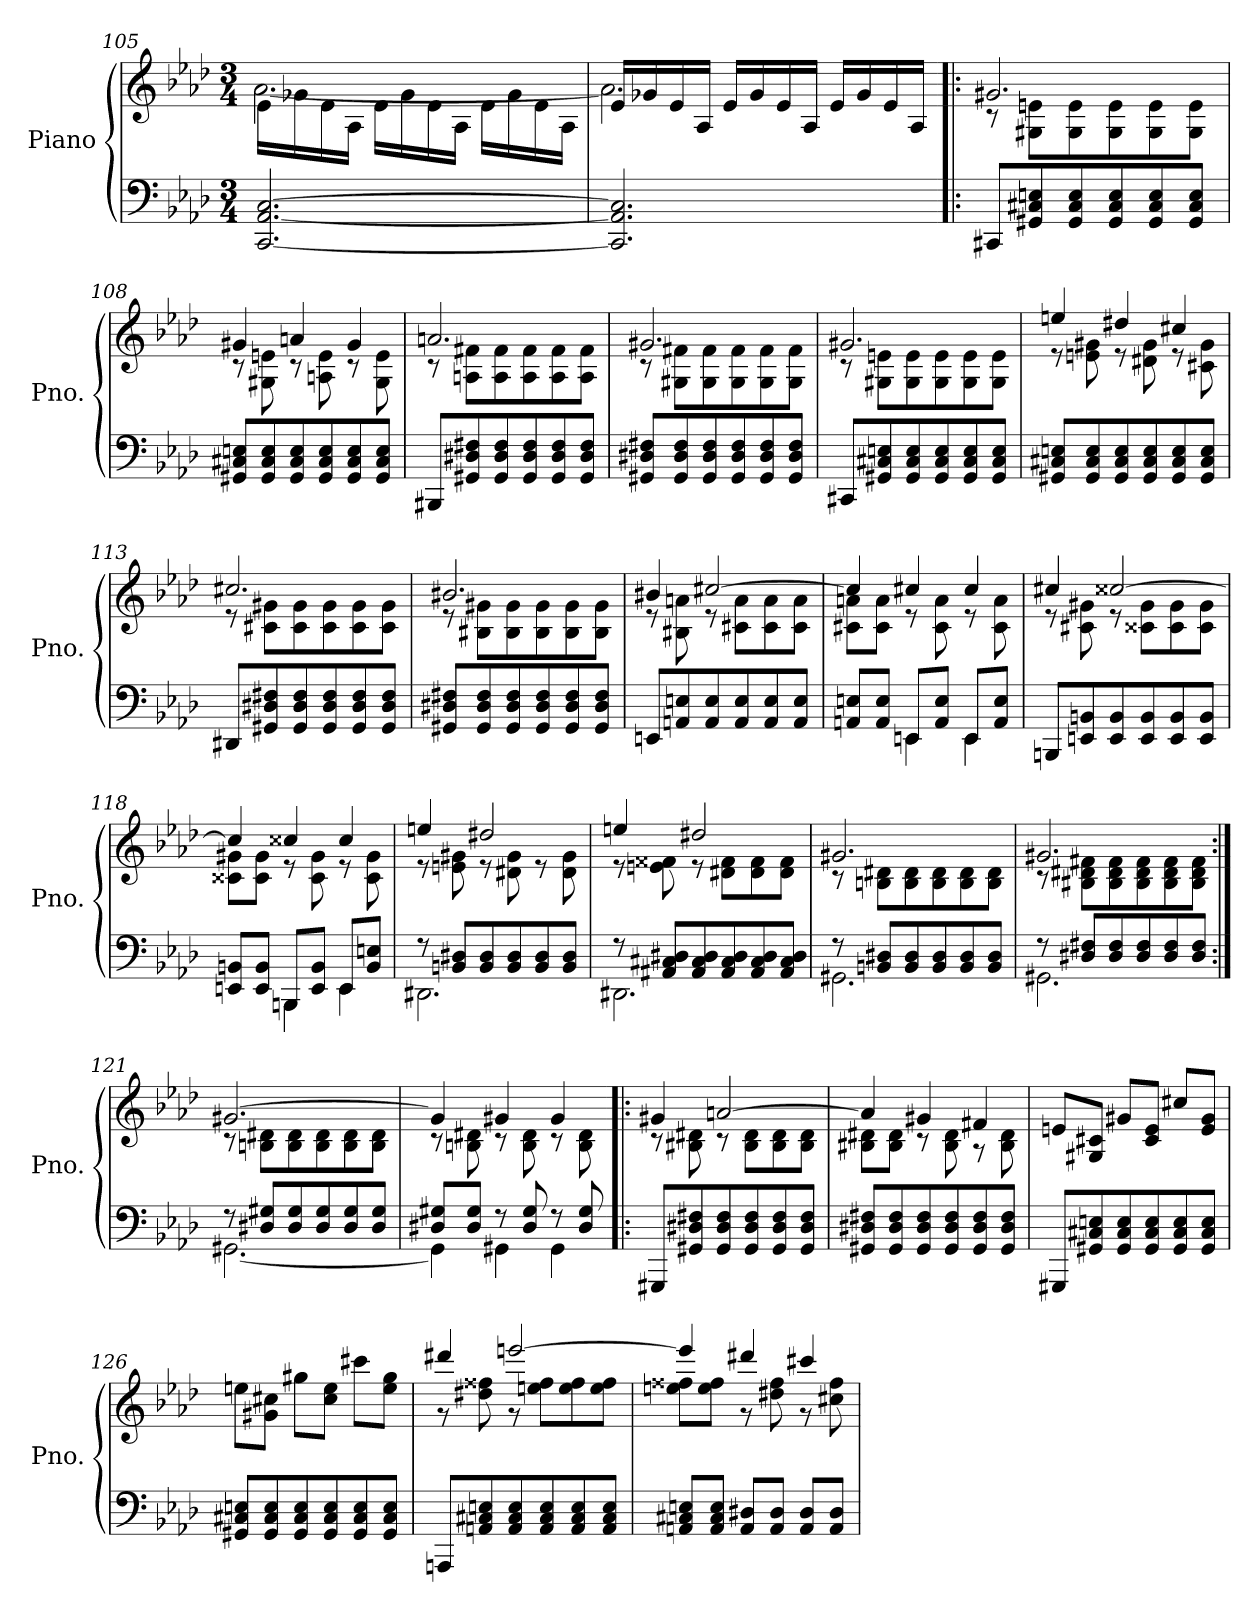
**kern	**kern
*part1	*part1
*staff2	*staff1
*I"Piano	*
*I'Pno.	*
*clefF4	*clefG2
*k[b-e-a-d-]	*k[b-e-a-d-]
*M3/4	*M3/4
=105	=105
*	*^
[2.CC/ [2.AA-/ [2.C/	16e-\LL	[2.a-\
.	16g-X\	.
.	16e-\	.
.	16A-\JJ	.
.	16e-\LL	.
.	16g-\	.
.	16e-\	.
.	16A-\JJ	.
.	16e-\LL	.
.	16g-\	.
.	16e-\	.
.	16A-\JJ	.
!!LO:PB:g=z	!!
=106	=106	=106
2.CC/] 2.AA-/] 2.C/]	16e-/LL	2.a-\]
.	16g-X/	.
.	16e-/	.
.	16A-/JJ	.
.	16e-/LL	.
.	16g-/	.
.	16e-/	.
.	16A-/JJ	.
.	16e-/LL	.
.	16g-/	.
.	16e-/	.
.	16A-/JJ	.
=107!|:	=107!|:	=107!|:
8CC#X/L	2.g#X/	8r
8GG#X/ 8C#X/ 8En/	.	8G#X\ 8en\L
8GG#/ 8C#/ 8E/	.	8G#\ 8e\
8GG#/ 8C#/ 8E/	.	8G#\ 8e\
8GG#/ 8C#/ 8E/	.	8G#\ 8e\
8GG#/ 8C#/ 8E/J	.	8G#\ 8e\J
=108	=108	=108
8GG#X/ 8C#X/ 8En/L	4g#X/	8r
8GG#/ 8C#/ 8E/	.	8G#X\ 8en\
8GG#/ 8C#/ 8E/	4an/	8r
8GG#/ 8C#/ 8E/	.	8An\ 8e\
8GG#/ 8C#/ 8E/	4g#/	8r
8GG#/ 8C#/ 8E/J	.	8G#\ 8e\
=109	=109	=109
8BBB#X/L	2.an/	8r
8GG#X/ 8D#X/ 8F#X/	.	8An\ 8f#X\L
8GG#/ 8D#/ 8F#/	.	8A\ 8f#\
8GG#/ 8D#/ 8F#/	.	8A\ 8f#\
8GG#/ 8D#/ 8F#/	.	8A\ 8f#\
8GG#/ 8D#/ 8F#/J	.	8A\ 8f#\J
!!LO:LB:g=z	!!
=110	=110	=110
8GG#X/ 8D#X/ 8F#X/L	2.g#X/	8r
8GG#/ 8D#/ 8F#/	.	8G#X\ 8f#X\L
8GG#/ 8D#/ 8F#/	.	8G#\ 8f#\
8GG#/ 8D#/ 8F#/	.	8G#\ 8f#\
8GG#/ 8D#/ 8F#/	.	8G#\ 8f#\
8GG#/ 8D#/ 8F#/J	.	8G#\ 8f#\J
=111	=111	=111
8CC#X/L	2.g#X/	8r
8GG#X/ 8C#X/ 8En/	.	8G#X\ 8en\L
8GG#/ 8C#/ 8E/	.	8G#\ 8e\
8GG#/ 8C#/ 8E/	.	8G#\ 8e\
8GG#/ 8C#/ 8E/	.	8G#\ 8e\
8GG#/ 8C#/ 8E/J	.	8G#\ 8e\J
=112	=112	=112
8GG#X/ 8C#X/ 8En/L	4een/	8r
8GG#/ 8C#/ 8E/	.	8en\ 8g#X\
8GG#/ 8C#/ 8E/	4dd#X/	8r
8GG#/ 8C#/ 8E/	.	8d#X\ 8g#\
8GG#/ 8C#/ 8E/	4cc#X/	8r
8GG#/ 8C#/ 8E/J	.	8c#X\ 8g#\
=113	=113	=113
8DD#X/L	2.cc#X/	8r
8GG#X/ 8D#X/ 8F#X/	.	8c#X\ 8g#X\L
8GG#/ 8D#/ 8F#/	.	8c#\ 8g#\
8GG#/ 8D#/ 8F#/	.	8c#\ 8g#\
8GG#/ 8D#/ 8F#/	.	8c#\ 8g#\
8GG#/ 8D#/ 8F#/J	.	8c#\ 8g#\J
!!LO:LB:g=z	!!
=114	=114	=114
8GG#X/ 8D#X/ 8F#X/L	2.b#X/	8r
8GG#/ 8D#/ 8F#/	.	8B#X\ 8g#X\L
8GG#/ 8D#/ 8F#/	.	8B#\ 8g#\
8GG#/ 8D#/ 8F#/	.	8B#\ 8g#\
8GG#/ 8D#/ 8F#/	.	8B#\ 8g#\
8GG#/ 8D#/ 8F#/J	.	8B#\ 8g#\J
=115	=115	=115
8EEn/L	4b#X/	8r
8AAn/ 8En/	.	8B#X\ 8an\
8AA/ 8E/	[2cc#X/	8r
8AA/ 8E/	.	8c#X\ 8a\L
8AA/ 8E/	.	8c#\ 8a\
8AA/ 8E/J	.	8c#\ 8a\J
=116	=116	=116
*^	*	*
8AAn/ 8En/L	4ryy	4cc#/]	8c#X\ 8an\L
8AA/ 8E/J	.	.	8c#\ 8a\J
8EEn/L	4EE\	4cc#X/	8r
8AA/ 8E/J	.	.	8c#\ 8a\
8EE/L	4EE\	4cc#/	8r
8AA/ 8E/J	.	.	8c#\ 8a\
*v	*v	*	*
=117	=117	=117
8BBBn/L	4cc#X/	8r
8EEn/ 8BBn/	.	8c#X\ 8g#X\
8EE/ 8BB/	[2cc##X/	8r
8EE/ 8BB/	.	8c##X\ 8g#\L
8EE/ 8BB/	.	8c##\ 8g#\
8EE/ 8BB/J	.	8c##\ 8g#\J
=118	=118	=118
*^	*	*
8EEn/ 8BBn/L	4ryy	4cc##/]	8c##X\ 8g#X\L
8EE/ 8BB/J	.	.	8c##\ 8g#\J
8BBBn/L	4BBB\	4cc##X/	8r
8EE/ 8BB/J	.	.	8c##\ 8g#\
8EE/L	4EE\	4cc##/	8r
8BB/ 8En/J	.	.	8c##\ 8g#\
!!LO:LB:g=z	!!
=119	=119	=119	=119
8r	2.DD#X\	4een/	8r
8BBn/ 8D#X/L	.	.	8en\ 8g#X\
8BB/ 8D#/	.	2dd#X/	8r
8BB/ 8D#/	.	.	8d#X\ 8g#\
8BB/ 8D#/	.	.	8r
8BB/ 8D#/J	.	.	8d#\ 8g#\
=120	=120	=120	=120
8r	2.DD#X\	4een/	8r
8AA#X/ 8C#X/ 8D#X/L	.	.	8en\ 8f##X\
8AA#/ 8C#/ 8D#/	.	2dd#X/	8r
8AA#/ 8C#/ 8D#/	.	.	8d#X\ 8f##\L
8AA#/ 8C#/ 8D#/	.	.	8d#\ 8f##\
8AA#/ 8C#/ 8D#/J	.	.	8d#\ 8f##\J
=120X1	=120X1	=120X1	=120X1
8r	2.GG#X\	2.g#X/	8r
8BBn/ 8D#X/L	.	.	8Bn\ 8d#X\L
8BB/ 8D#/	.	.	8B\ 8d#\
8BB/ 8D#/	.	.	8B\ 8d#\
8BB/ 8D#/	.	.	8B\ 8d#\
8BB/ 8D#/J	.	.	8B\ 8d#\J
=121	=121	=121	=121
8r	2.GG#X\	2.g#X/	8r
8D#X/ 8F#X/L	.	.	8B#X\ 8d#X\ 8f#X\L
8D#/ 8F#/	.	.	8B#\ 8d#\ 8f#\
8D#/ 8F#/	.	.	8B#\ 8d#\ 8f#\
8D#/ 8F#/	.	.	8B#\ 8d#\ 8f#\
8D#/ 8F#/J	.	.	8B#\ 8d#\ 8f#\J
!!LO:LB:g=z	!!
=121X2:|!	=121X2:|!	=121X2:|!	=121X2:|!
8r	[2.GG#X\	[2.g#X/	8r
8D#X/ 8G#X/L	.	.	8Bn\ 8d#X\L
8D#/ 8G#/	.	.	8B\ 8d#\
8D#/ 8G#/	.	.	8B\ 8d#\
8D#/ 8G#/	.	.	8B\ 8d#\
8D#/ 8G#/J	.	.	8B\ 8d#\J
=122	=122	=122	=122
8D#X/ 8G#X/L	4GG#\]	4g#/]	8r
8D#/ 8G#/J	.	.	8Bn\ 8d#X\
8r	4GG#X\	4g#X/	8r
8D#/ 8G#/	.	.	8B\ 8d#\
8r	4GG#\	4g#/	8r
8D#/ 8G#/	.	.	8B\ 8d#\
*v	*v	*	*
=123!|:	=123!|:	=123!|:
8GGG#X/L	4g#X/	8r
8GG#X/ 8D#X/ 8F#X/	.	8B#X\ 8d#X\
8GG#/ 8D#/ 8F#/	[2an/	8r
8GG#/ 8D#/ 8F#/	.	8B#\ 8d#\L
8GG#/ 8D#/ 8F#/	.	8B#\ 8d#\
8GG#/ 8D#/ 8F#/J	.	8B#\ 8d#\J
=124	=124	=124
8GG#X/ 8D#X/ 8F#X/L	4a/]	8B#X\ 8d#X\L
8GG#/ 8D#/ 8F#/	.	8B#\ 8d#\J
8GG#/ 8D#/ 8F#/	4g#X/	8r
8GG#/ 8D#/ 8F#/	.	8B#\ 8d#\
8GG#/ 8D#/ 8F#/	4f#X/	8r
8GG#/ 8D#/ 8F#/J	.	8B#\ 8d#\
*	*v	*v
=125	=125
8GGG#X/L	8en/L
8GG#X/ 8C#X/ 8En/	8G#X/ 8c#X/J
8GG#/ 8C#/ 8E/	8g#X/L
8GG#/ 8C#/ 8E/	8c#/ 8e/J
8GG#/ 8C#/ 8E/	8cc#X/L
8GG#/ 8C#/ 8E/J	8e/ 8g#/J
!!LO:LB:g=z
=126	=126
8GG#X/ 8C#X/ 8En/L	8een\L
8GG#/ 8C#/ 8E/	8g#X\ 8cc#X\J
8GG#/ 8C#/ 8E/	8gg#X\L
8GG#/ 8C#/ 8E/	8cc#\ 8ee\J
8GG#/ 8C#/ 8E/	8ccc#X\L
8GG#/ 8C#/ 8E/J	8ee\ 8gg#\J
=127	=127
*	*^
8AAAn/L	4ddd#X/	8r
8AAn/ 8C#X/ 8En/	.	8dd#X\ 8ff##X\
8AA/ 8C#/ 8E/	[2eeen/	8r
8AA/ 8C#/ 8E/	.	8een\ 8ff##\L
8AA/ 8C#/ 8E/	.	8ee\ 8ff##\
8AA/ 8C#/ 8E/J	.	8ee\ 8ff##\J
=128	=128	=128
8AAn/ 8C#X/ 8En/L	4eee/]	8een\ 8ff##X\L
8AA/ 8C#/ 8E/J	.	8ee\ 8ff##\J
8AA/ 8D#X/L	4ddd#X/	8r
8AA/ 8D#/J	.	8dd#X\ 8ff##\
8AA/ 8D#/L	4ccc#X/	8r
8AA/ 8D#/J	.	8cc#X\ 8ff##\
*	*v	*v
=	=
*-	*-
